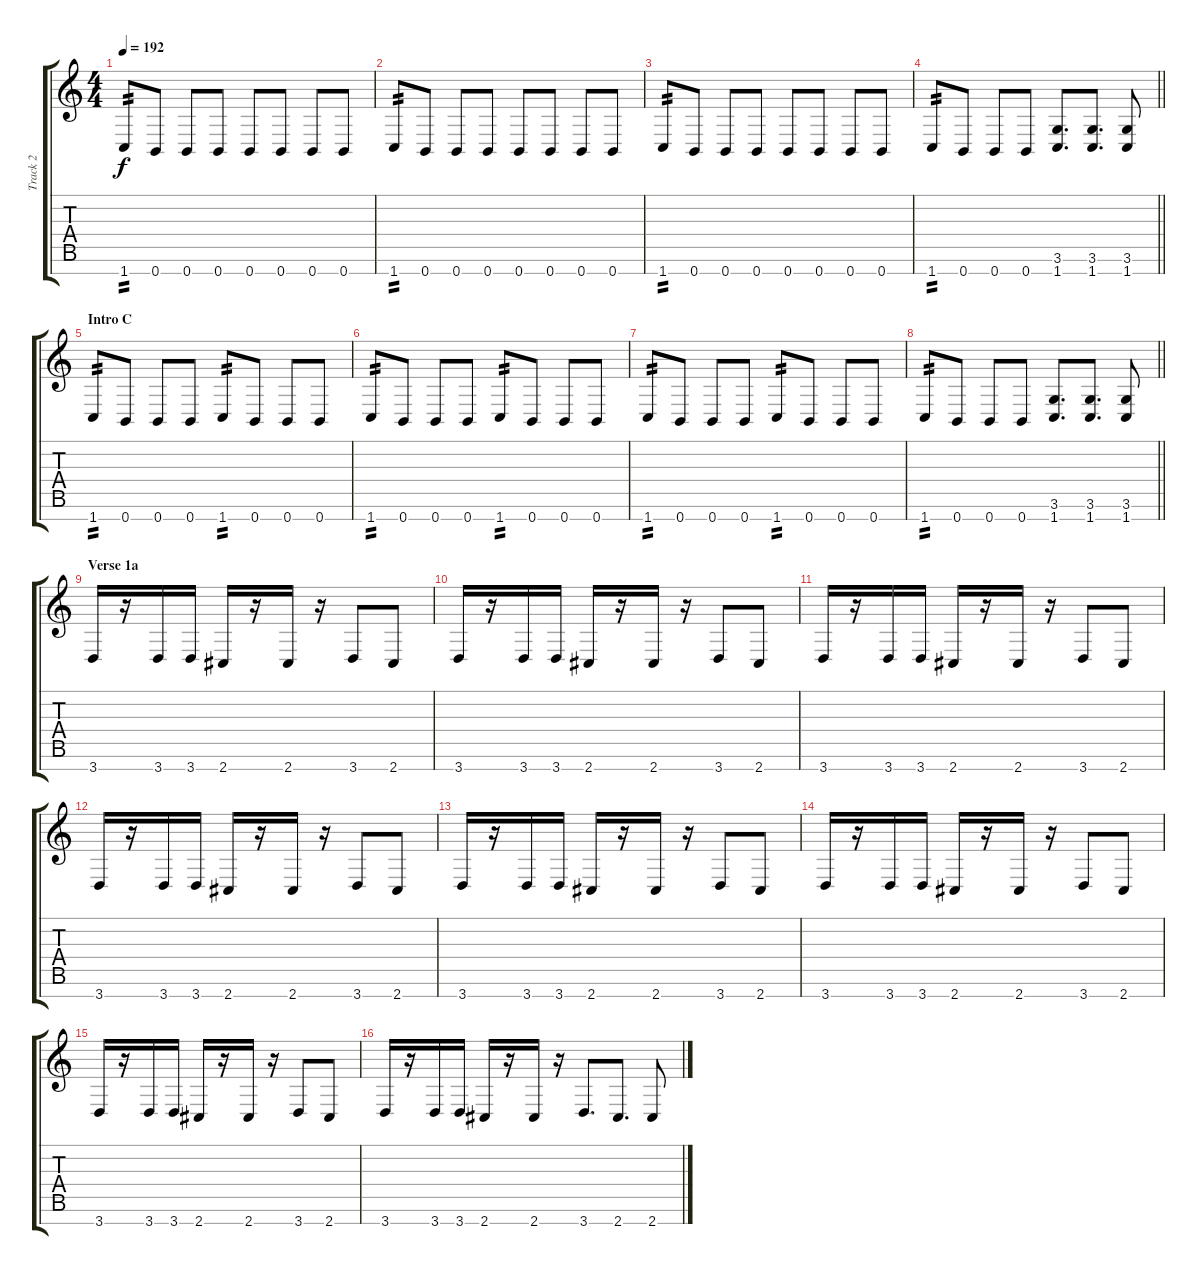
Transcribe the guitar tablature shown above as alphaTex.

\track ("Track 2" "Track 2") {instrument distortionguitar}
\staff {score tabs}
\tuning (E4 B3 G3 D3 A2 E2 B1) {hide}
\ts (4 4)
\tempo 192
\clef g2
\ks c
1.7.8{tp 2 dy f} 0.7.8 0.7.8 0.7.8 0.7.8 0.7.8 0.7.8 0.7.8 |
1.7.8{tp 2} 0.7.8 0.7.8 0.7.8 0.7.8 0.7.8 0.7.8 0.7.8 |
1.7.8{tp 2} 0.7.8 0.7.8 0.7.8 0.7.8 0.7.8 0.7.8 0.7.8 |
\barLineRight lightlight
1.7.8{tp 2} 0.7.8 0.7.8 0.7.8 (3.6 1.7).8{d} (3.6 1.7).8{d} (3.6 1.7).8 |
\section ("" "Intro C")
1.7.8{tp 2} 0.7.8 0.7.8 0.7.8 1.7.8{tp 2} 0.7.8 0.7.8 0.7.8 |
1.7.8{tp 2} 0.7.8 0.7.8 0.7.8 1.7.8{tp 2} 0.7.8 0.7.8 0.7.8 |
1.7.8{tp 2} 0.7.8 0.7.8 0.7.8 1.7.8{tp 2} 0.7.8 0.7.8 0.7.8 |
\barLineRight lightlight
1.7.8{tp 2} 0.7.8 0.7.8 0.7.8 (3.6 1.7).8{d} (3.6 1.7).8{d} (3.6 1.7).8 |
\section ("" "Verse 1a")
3.7.16 r.16 3.7.16 3.7.16 2.7.16 r.16 2.7.16 r.16 3.7.8 2.7.8 |
3.7.16 r.16 3.7.16 3.7.16 2.7.16 r.16 2.7.16 r.16 3.7.8 2.7.8 |
3.7.16 r.16 3.7.16 3.7.16 2.7.16 r.16 2.7.16 r.16 3.7.8 2.7.8 |
3.7.16 r.16 3.7.16 3.7.16 2.7.16 r.16 2.7.16 r.16 3.7.8 2.7.8 |
3.7.16 r.16 3.7.16 3.7.16 2.7.16 r.16 2.7.16 r.16 3.7.8 2.7.8 |
3.7.16 r.16 3.7.16 3.7.16 2.7.16 r.16 2.7.16 r.16 3.7.8 2.7.8 |
3.7.16 r.16 3.7.16 3.7.16 2.7.16 r.16 2.7.16 r.16 3.7.8 2.7.8 |
3.7.16 r.16 3.7.16 3.7.16 2.7.16 r.16 2.7.16 r.16 3.7.8{d} 2.7.8{d} 2.7.8
